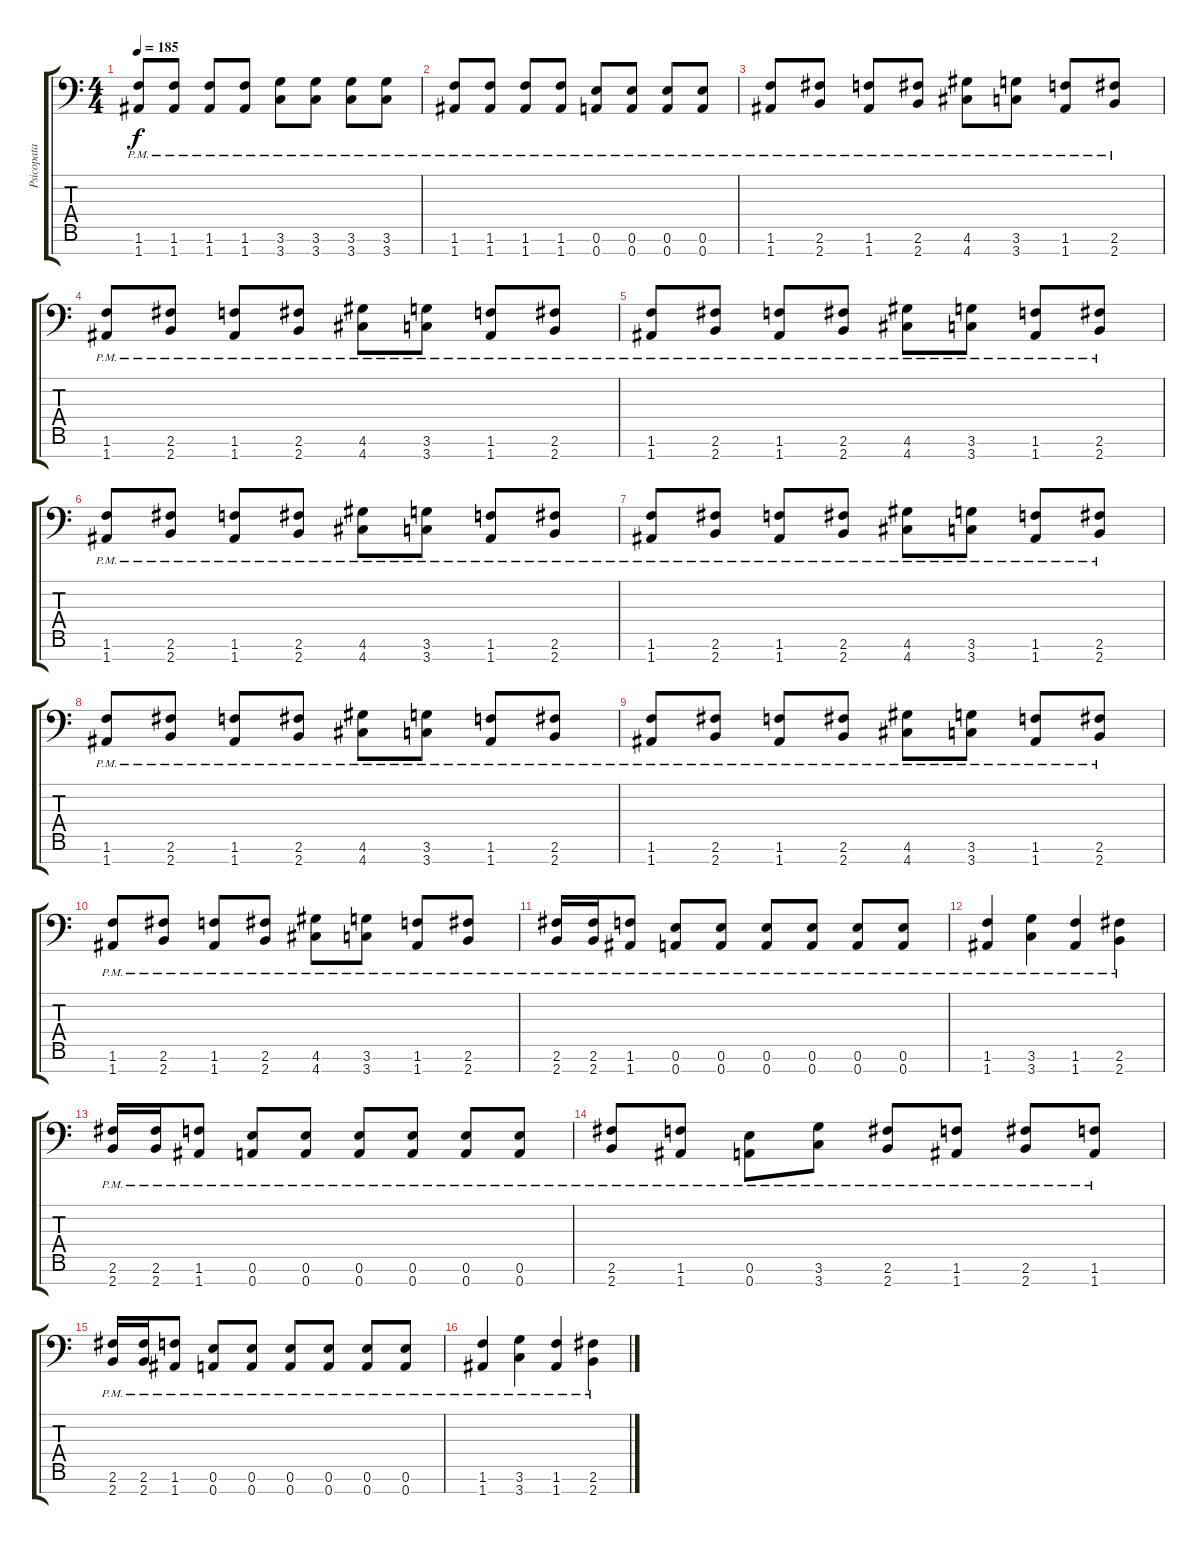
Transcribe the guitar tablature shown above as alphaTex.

\track ("Psicopata Slam" "Psicopata ") {instrument distortionguitar}
\staff {score tabs}
\tuning (E4 B3 G3 D3 A2 E2 A1) {hide}
\ts (4 4)
\tempo 185
\clef f4
\ks c
(1.6{pm} 1.7{pm}).8{dy f} (1.6{pm} 1.7{pm}).8 (1.6{pm} 1.7{pm}).8 (1.6{pm} 1.7{pm}).8 (3.6{pm} 3.7{pm}).8 (3.6{pm} 3.7{pm}).8 (3.6{pm} 3.7{pm}).8 (3.6{pm} 3.7{pm}).8 |
(1.6{pm} 1.7{pm}).8 (1.6{pm} 1.7{pm}).8 (1.6{pm} 1.7{pm}).8 (1.6{pm} 1.7{pm}).8 (0.6{pm} 0.7{pm}).8 (0.6{pm} 0.7{pm}).8 (0.6{pm} 0.7{pm}).8 (0.6{pm} 0.7{pm}).8 |
(1.6{pm} 1.7{pm}).8 (2.6{pm} 2.7{pm}).8 (1.6{pm} 1.7{pm}).8 (2.6{pm} 2.7{pm}).8 (4.6{pm} 4.7{pm}).8 (3.6{pm} 3.7{pm}).8 (1.6{pm} 1.7{pm}).8 (2.6{pm} 2.7{pm}).8 |
(1.6{pm} 1.7{pm}).8 (2.6{pm} 2.7{pm}).8 (1.6{pm} 1.7{pm}).8 (2.6{pm} 2.7{pm}).8 (4.6{pm} 4.7{pm}).8 (3.6{pm} 3.7{pm}).8 (1.6{pm} 1.7{pm}).8 (2.6{pm} 2.7{pm}).8 |
(1.6{pm} 1.7{pm}).8 (2.6{pm} 2.7{pm}).8 (1.6{pm} 1.7{pm}).8 (2.6{pm} 2.7{pm}).8 (4.6{pm} 4.7{pm}).8 (3.6{pm} 3.7{pm}).8 (1.6{pm} 1.7{pm}).8 (2.6{pm} 2.7{pm}).8 |
(1.6{pm} 1.7{pm}).8 (2.6{pm} 2.7{pm}).8 (1.6{pm} 1.7{pm}).8 (2.6{pm} 2.7{pm}).8 (4.6{pm} 4.7{pm}).8 (3.6{pm} 3.7{pm}).8 (1.6{pm} 1.7{pm}).8 (2.6{pm} 2.7{pm}).8 |
(1.6{pm} 1.7{pm}).8 (2.6{pm} 2.7{pm}).8 (1.6{pm} 1.7{pm}).8 (2.6{pm} 2.7{pm}).8 (4.6{pm} 4.7{pm}).8 (3.6{pm} 3.7{pm}).8 (1.6{pm} 1.7{pm}).8 (2.6{pm} 2.7{pm}).8 |
(1.6{pm} 1.7{pm}).8 (2.6{pm} 2.7{pm}).8 (1.6{pm} 1.7{pm}).8 (2.6{pm} 2.7{pm}).8 (4.6{pm} 4.7{pm}).8 (3.6{pm} 3.7{pm}).8 (1.6{pm} 1.7{pm}).8 (2.6{pm} 2.7{pm}).8 |
(1.6{pm} 1.7{pm}).8 (2.6{pm} 2.7{pm}).8 (1.6{pm} 1.7{pm}).8 (2.6{pm} 2.7{pm}).8 (4.6{pm} 4.7{pm}).8 (3.6{pm} 3.7{pm}).8 (1.6{pm} 1.7{pm}).8 (2.6{pm} 2.7{pm}).8 |
(1.6{pm} 1.7{pm}).8 (2.6{pm} 2.7{pm}).8 (1.6{pm} 1.7{pm}).8 (2.6{pm} 2.7{pm}).8 (4.6{pm} 4.7{pm}).8 (3.6{pm} 3.7{pm}).8 (1.6{pm} 1.7{pm}).8 (2.6{pm} 2.7{pm}).8 |
(2.6{pm} 2.7{pm}).16 (2.6{pm} 2.7{pm}).16 (1.6{pm} 1.7{pm}).8 (0.6{pm} 0.7{pm}).8 (0.6{pm} 0.7{pm}).8 (0.6{pm} 0.7{pm}).8 (0.6{pm} 0.7{pm}).8 (0.6{pm} 0.7{pm}).8 (0.6{pm} 0.7{pm}).8 |
(1.6{pm} 1.7{pm}).4 (3.6{pm} 3.7{pm}).4 (1.6{pm} 1.7{pm}).4 (2.6{pm} 2.7{pm}).4 |
(2.6{pm} 2.7{pm}).16 (2.6{pm} 2.7{pm}).16 (1.6{pm} 1.7{pm}).8 (0.6{pm} 0.7{pm}).8 (0.6{pm} 0.7{pm}).8 (0.6{pm} 0.7{pm}).8 (0.6{pm} 0.7{pm}).8 (0.6{pm} 0.7{pm}).8 (0.6{pm} 0.7{pm}).8 |
(2.6{pm} 2.7{pm}).8 (1.6{pm} 1.7{pm}).8 (0.6{pm} 0.7{pm}).8 (3.6{pm} 3.7{pm}).8 (2.6{pm} 2.7{pm}).8 (1.6{pm} 1.7{pm}).8 (2.6{pm} 2.7{pm}).8 (1.6{pm} 1.7{pm}).8 |
(2.6{pm} 2.7{pm}).16 (2.6{pm} 2.7{pm}).16 (1.6{pm} 1.7{pm}).8 (0.6{pm} 0.7{pm}).8 (0.6{pm} 0.7{pm}).8 (0.6{pm} 0.7{pm}).8 (0.6{pm} 0.7{pm}).8 (0.6{pm} 0.7{pm}).8 (0.6{pm} 0.7{pm}).8 |
(1.6{pm} 1.7{pm}).4 (3.6{pm} 3.7{pm}).4 (1.6{pm} 1.7{pm}).4 (2.6{pm} 2.7{pm}).4
